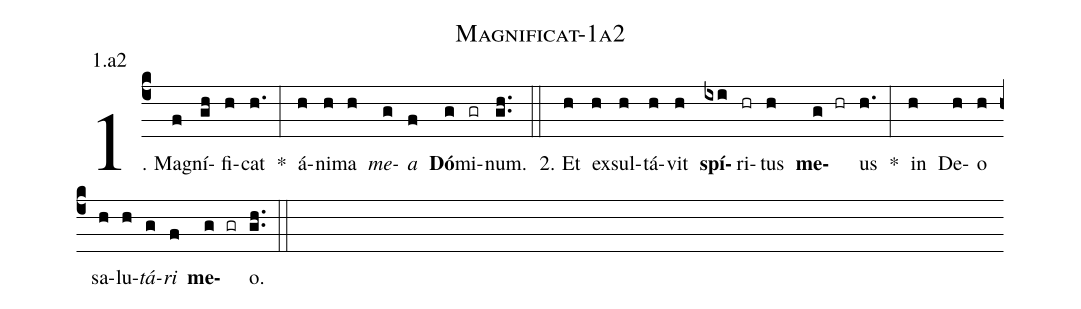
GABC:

name: Magnificat-1a2;
annotation: 1.a2;
%%
(c4)1. Ma(f)gní(gh)fi(h)cat(h.) *(:) á(h)ni(h)ma(h) <i>me</i>(g)<i>a</i>(f) <b>Dó</b>(g)mi(gr)num.(gh..) (::)
2. Et(h) ex(h)sul(h)tá(h)vit(h) <b>spí</b>(ixi)ri(hr)tus(h) <b>me</b>(g hr)us(h.) *(:) in(h) De(h)o(h) sa(h)lu(h)<i>tá</i>(g)<i>ri</i>(f) <b>me</b>(g gr)o.(gh..) (::)
